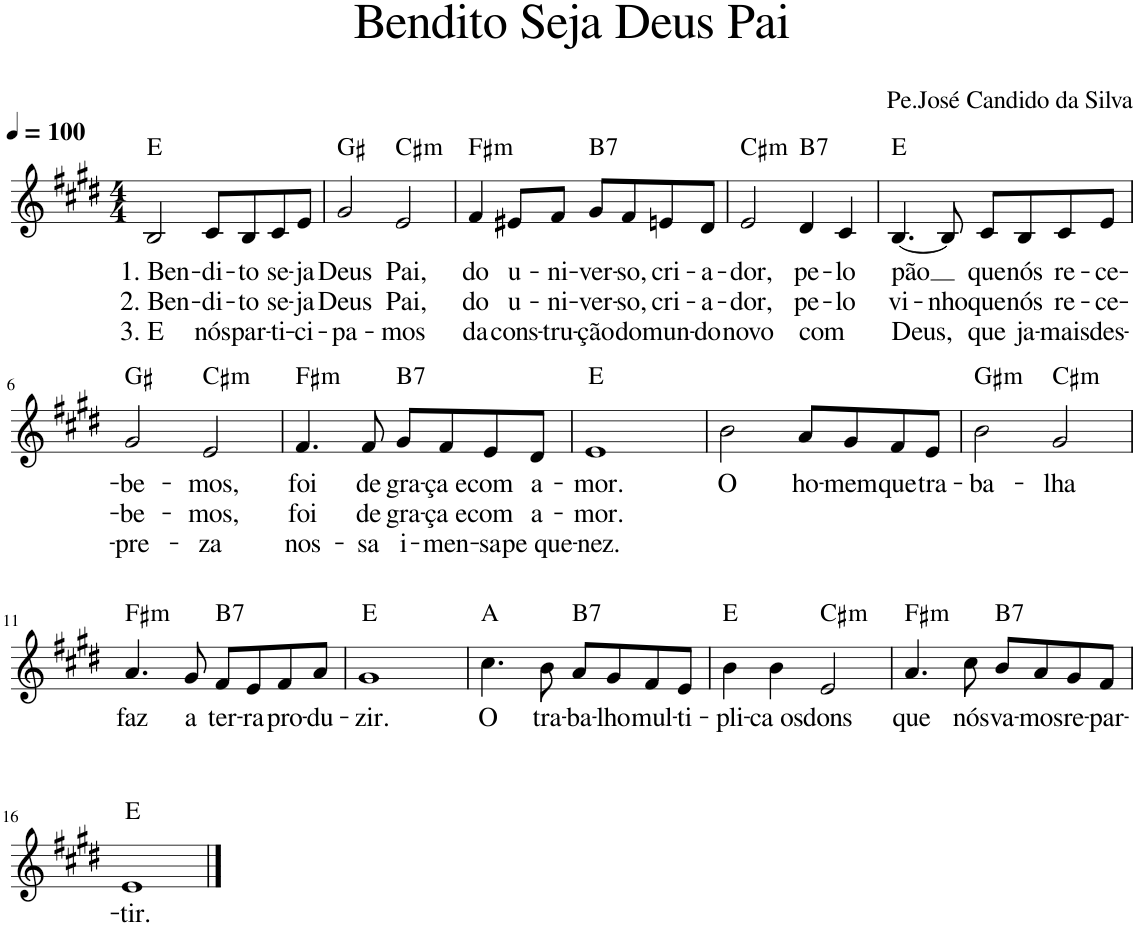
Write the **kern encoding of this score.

**kern	**text	**text	**text	**harte
*part1	*part1	*part1	*part1	*part1
*staff1	*staff1	*staff1	*staff1	*
*I"Voz	*	*	*	*
*I'Vo.	*	*	*	*
*clefG2	*	*	*	*
*k[f#c#g#d#]	*	*	*	*
*M4/4	*	*	*	*
*MM100	*	*	*	*
=1	=1	=1	=1	=1
!	!LO:LY:b	!LO:LY:b	!LO:LY:b	!
2B/	1. Ben-	2. Ben-	3. E	E:maj
!	!LO:LY:b	!LO:LY:b	!LO:LY:b	!
8c#/L	-di-	-di-	nós	.
!	!LO:LY:b	!LO:LY:b	!LO:LY:b	!
8B/	-to	-to	par-	.
!	!LO:LY:b	!LO:LY:b	!LO:LY:b	!
8c#/	se-	se-	-ti-	.
!	!LO:LY:b	!LO:LY:b	!LO:LY:b	!
8e/J	-ja	-ja	-ci-	.
=2	=2	=2	=2	=2
!	!LO:LY:b	!LO:LY:b	!LO:LY:b	!
2g#/	Deus	Deus	-pa-	G#:maj
!	!LO:LY:b	!LO:LY:b	!LO:LY:b	!LO:H:kt=m
2e/	Pai,	Pai,	-mos	C#:min
=3	=3	=3	=3	=3
!	!LO:LY:b	!LO:LY:b	!LO:LY:b	!LO:H:kt=m
4f#/	do	do	da	F#:min
!	!LO:LY:b	!LO:LY:b	!LO:LY:b	!
8e#X/L	u-	u-	cons-	.
!	!LO:LY:b	!LO:LY:b	!LO:LY:b	!
8f#/J	-ni-	-ni-	-tru-	.
!	!LO:LY:b	!LO:LY:b	!LO:LY:b	!LO:H:kt=7
8g#/L	-ver-	-ver-	-ção	B:7
!	!LO:LY:b	!LO:LY:b	!LO:LY:b	!
8f#/	-so,	-so,	do	.
!	!LO:LY:b	!LO:LY:b	!LO:LY:b	!
8en/	cri-	cri-	mun-	.
!	!LO:LY:b	!LO:LY:b	!LO:LY:b	!
8d#/J	-a-	-a-	-do	.
=4	=4	=4	=4	=4
!	!LO:LY:b	!LO:LY:b	!LO:LY:b	!LO:H:kt=m
2e/	-dor,	-dor,	novo	C#:min
!	!LO:LY:b	!LO:LY:b	!LO:LY:b	!LO:H:kt=7
4d#/	pe-	pe-	com	B:7
!	!LO:LY:b	!LO:LY:b	!	!
4c#/	-lo	-lo	.	.
=5	=5	=5	=5	=5
!	!LO:LY:b	!LO:LY:b	!LO:LY:b	!
[4.B/	pão	vi-	Deus,	E:maj
!	!	!LO:LY:b	!	!
8B/]	.	-nho	.	.
!	!LO:LY:b	!LO:LY:b	!LO:LY:b	!
8c#/L	que	que	que	.
!	!LO:LY:b	!LO:LY:b	!LO:LY:b	!
8B/	nós	nós	ja-	.
!	!LO:LY:b	!LO:LY:b	!LO:LY:b	!
8c#/	re-	re-	-mais	.
!	!LO:LY:b	!LO:LY:b	!LO:LY:b	!
8e/J	-ce-	-ce-	des-	.
!!LO:LB:g=z
=6	=6	=6	=6	=6
!	!LO:LY:b	!LO:LY:b	!LO:LY:b	!
2g#/	-be-	-be-	-pre-	G#:maj
!	!LO:LY:b	!LO:LY:b	!LO:LY:b	!LO:H:kt=m
2e/	-mos,	-mos,	-za	C#:min
=7	=7	=7	=7	=7
!	!LO:LY:b	!LO:LY:b	!LO:LY:b	!LO:H:kt=m
4.f#/	foi	foi	nos-	F#:min
!	!LO:LY:b	!LO:LY:b	!LO:LY:b	!
8f#/	de	de	-sa	.
!	!LO:LY:b	!LO:LY:b	!LO:LY:b	!LO:H:kt=7
8g#/L	gra-	gra-	i-	B:7
!	!LO:LY:b	!LO:LY:b	!LO:LY:b	!
8f#/	-ça e	-ça e	-men-	.
!	!LO:LY:b	!LO:LY:b	!LO:LY:b	!
8e/	com	com	-sa	.
!	!LO:LY:b	!LO:LY:b	!LO:LY:b	!
8d#/J	a-	a-	pe que-	.
=8	=8	=8	=8	=8
!	!LO:LY:b	!LO:LY:b	!LO:LY:b	!
1e	-mor.	-mor.	-nez.	E:maj
=9	=9	=9	=9	=9
!	!LO:LY:b	!	!	!
2b\	O	.	.	.
!	!LO:LY:b	!	!	!
8a/L	ho-	.	.	.
!	!LO:LY:b	!	!	!
8g#/	-mem	.	.	.
!	!LO:LY:b	!	!	!
8f#/	que	.	.	.
!	!LO:LY:b	!	!	!
8e/J	tra-	.	.	.
=10	=10	=10	=10	=10
!	!LO:LY:b	!	!	!LO:H:kt=m
2b\	-ba-	.	.	G#:min
!	!LO:LY:b	!	!	!LO:H:kt=m
2g#/	-lha	.	.	C#:min
!!LO:LB:g=z
=11	=11	=11	=11	=11
!	!LO:LY:b	!	!	!LO:H:kt=m
4.a/	faz	.	.	F#:min
!	!LO:LY:b	!	!	!
8g#/	a	.	.	.
!	!LO:LY:b	!	!	!LO:H:kt=7
8f#/L	ter-	.	.	B:7
!	!LO:LY:b	!	!	!
8e/	-ra	.	.	.
!	!LO:LY:b	!	!	!
8f#/	pro-	.	.	.
!	!LO:LY:b	!	!	!
8a/J	-du-	.	.	.
=12	=12	=12	=12	=12
!	!LO:LY:b	!	!	!
1g#	-zir.	.	.	E:maj
=13	=13	=13	=13	=13
!	!LO:LY:b	!	!	!
4.cc#\	O	.	.	A:maj
!	!LO:LY:b	!	!	!
8b\	tra-	.	.	.
!	!LO:LY:b	!	!	!LO:H:kt=7
8a/L	-ba-	.	.	B:7
!	!LO:LY:b	!	!	!
8g#/	-lho	.	.	.
!	!LO:LY:b	!	!	!
8f#/	mul-	.	.	.
!	!LO:LY:b	!	!	!
8e/J	-ti-	.	.	.
=14	=14	=14	=14	=14
!	!LO:LY:b	!	!	!
4b\	-pli-	.	.	E:maj
!	!LO:LY:b	!	!	!
4b\	-ca os	.	.	.
!	!LO:LY:b	!	!	!LO:H:kt=m
2e/	dons	.	.	C#:min
=15	=15	=15	=15	=15
!	!LO:LY:b	!	!	!LO:H:kt=m
4.a/	que	.	.	F#:min
!	!LO:LY:b	!	!	!
8cc#\	nós	.	.	.
!	!LO:LY:b	!	!	!LO:H:kt=7
8b/L	va-	.	.	B:7
!	!LO:LY:b	!	!	!
8a/	-mos	.	.	.
!	!LO:LY:b	!	!	!
8g#/	re-	.	.	.
!	!LO:LY:b	!	!	!
8f#/J	-par-	.	.	.
!!LO:LB:g=z
=16	=16	=16	=16	=16
!	!LO:LY:b	!	!	!
1e	-tir.	.	.	E:maj
==	==	==	==	==
*-	*-	*-	*-	*-
